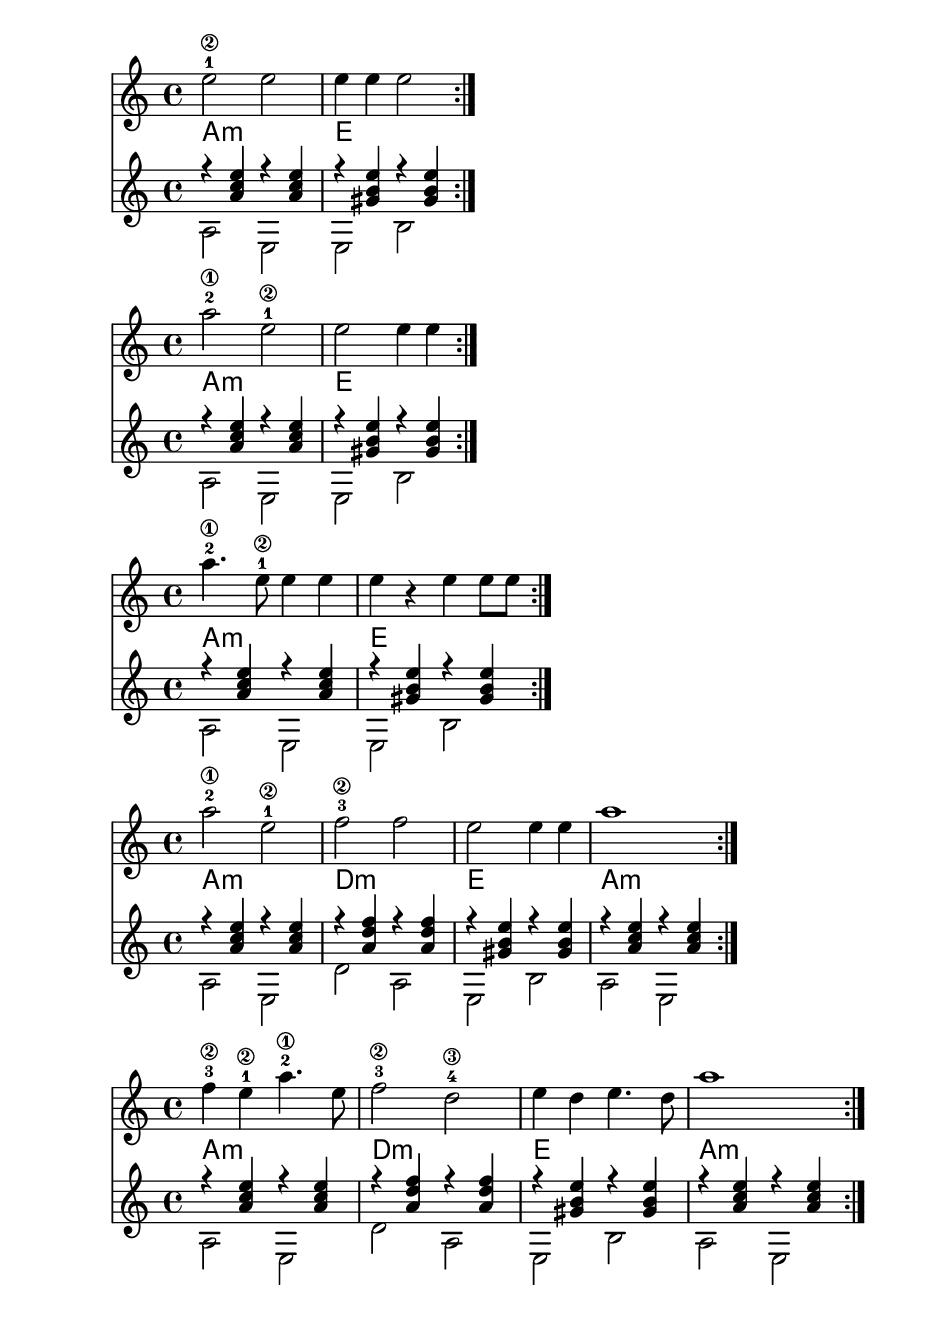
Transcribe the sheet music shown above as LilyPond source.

\version "2.12.1"

\header {
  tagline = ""
}

#(set! paper-alist (cons '("my size" . (cons (* 160 mm) (* 240 mm))) paper-alist)) % урезал высоту чтобы убрать пустое поле

\paper {
  #(set-paper-size "my size")
%  bottom-margin = #-5
}
% Ajust size
%
%#(set-global-staff-size 22)

% European system (A B H C D E F G)
\include "deutsch.ly"

global = {
  \key a \minor
  \time 4/4
}

Melody_one = \new Staff {
  \repeat volta 2 { \relative c'' {
    e2\2-1 e
    e4 e e2
  }}
}

chordLetters_one = \chordmode { a1:m e }

HarmonyTreble_one = \new Voice { \relative c'' {
  \voiceOne
  \repeat volta 2 {
    r4 <a c e> r <a c e>
    r <gis h e> r <gis h e>
  }
}}

HarmonyBass_one = \new Voice { \relative c' {
  \voiceTwo
  \repeat volta 2 {
    a2 e
    e h'
  }
}}

Harmony_one = \new Staff {
  <<
    \global
    \HarmonyTreble_one
    \\
    \HarmonyBass_one
  >>
}


\score {
  <<
    \Melody_one
    \chords { \chordLetters_one }
    \Harmony_one
  >>
  \layout{}
}

Melody_two = \new Staff {
  \repeat volta 2 { \relative c''' {
    a2\1-2 e\2-1
    e2 e4 e
  }}
}

chordLetters_two = \chordmode { a1:m e }

HarmonyTreble_two = \new Voice { \relative c'' {
  \voiceOne
  \repeat volta 2 {
    r4 <a c e> r <a c e>
    r <gis h e> r <gis h e>
  }
}}

HarmonyBass_two = \new Voice { \relative c' {
  \voiceTwo
  \repeat volta 2 {
    a2 e
    e h'
  }
}}

Harmony_two = \new Staff {
  <<
    \global
    \HarmonyTreble_two
    \\
    \HarmonyBass_two
  >>
}
\score {
  <<
    \Melody_two
    \chords { \chordLetters_two }
    \Harmony_two
  >>
  \layout{}
}

Melody_three = \new Staff {
  \repeat volta 2 { \relative c''' {
    a4.\1-2 e8\2-1 e4 e
    e4 r e e8 e
  }}
}

chordLetters_three = \chordmode { a1:m e }

HarmonyTreble_three = \new Voice { \relative c'' {
  \voiceOne
  \repeat volta 2 {
    r4 <a c e> r <a c e>
    r <gis h e> r <gis h e>
  }
}}

HarmonyBass_three = \new Voice { \relative c' {
  \voiceTwo
  \repeat volta 2 {
    a2 e
    e h'
  }
}}

Harmony_three = \new Staff {
  <<
    \global
    \HarmonyTreble_three
    \\
    \HarmonyBass_three
  >>
}

\score {
  <<
    \Melody_three
    \chords { \chordLetters_three }
    \Harmony_three
  >>
  \layout{}
}

Melody_four = \new Staff {
  \repeat volta 2 { \relative c''' {
    a2\1-2 e\2-1
    f\2-3 f
    e2 e4 e
    a1
  }}
}

chordLetters_four = \chordmode { a1:m d:m e a:m }

HarmonyTreble_four = \new Voice { \relative c'' {
  \voiceOne
  \repeat volta 2 {
    r4 <a c e> r <a c e>
    r <a d f> r <a d f>
    r <gis h e> r <gis h e>
    r4 <a c e> r <a c e>
  }
}}

HarmonyBass_four = \new Voice { \relative c' {
  \voiceTwo
  \repeat volta 2 {
    a2 e
    d' a
    e h'
    a e
  }
}}

Harmony_four = \new Staff {
  <<
    \global
    \HarmonyTreble_four
    \\
    \HarmonyBass_four
  >>
}

\score {
  <<
    \Melody_four
    \chords { \chordLetters_four }
    \Harmony_four
  >>
  \layout{}
}

Melody_five = \new Staff {
  \repeat volta 2 { \relative c'' {
    f4\2-3 e\2-1 a4.\1-2 e8
    f2\2-3 d\3-4
    e4 d e4. d8
    a'1
  }}
}

chordLetters_five = \chordmode { a1:m d:m e a:m }

HarmonyTreble_five = \new Voice { \relative c'' {
  \voiceOne
  \repeat volta 2 {
    r4 <a c e> r <a c e>
    r <a d f> r <a d f>
    r <gis h e> r <gis h e>
    r4 <a c e> r <a c e>
  }
}}

HarmonyBass_five = \new Voice { \relative c' {
  \voiceTwo
  \repeat volta 2 {
    a2 e
    d' a
    e h'
    a e
  }
}}

Harmony_five = \new Staff {
  <<
    \global
    \HarmonyTreble_five
    \\
    \HarmonyBass_five
  >>
}

\score {
  <<
    \Melody_five
    \chords { \chordLetters_five }
    \Harmony_five
  >>
  \layout{}
}
